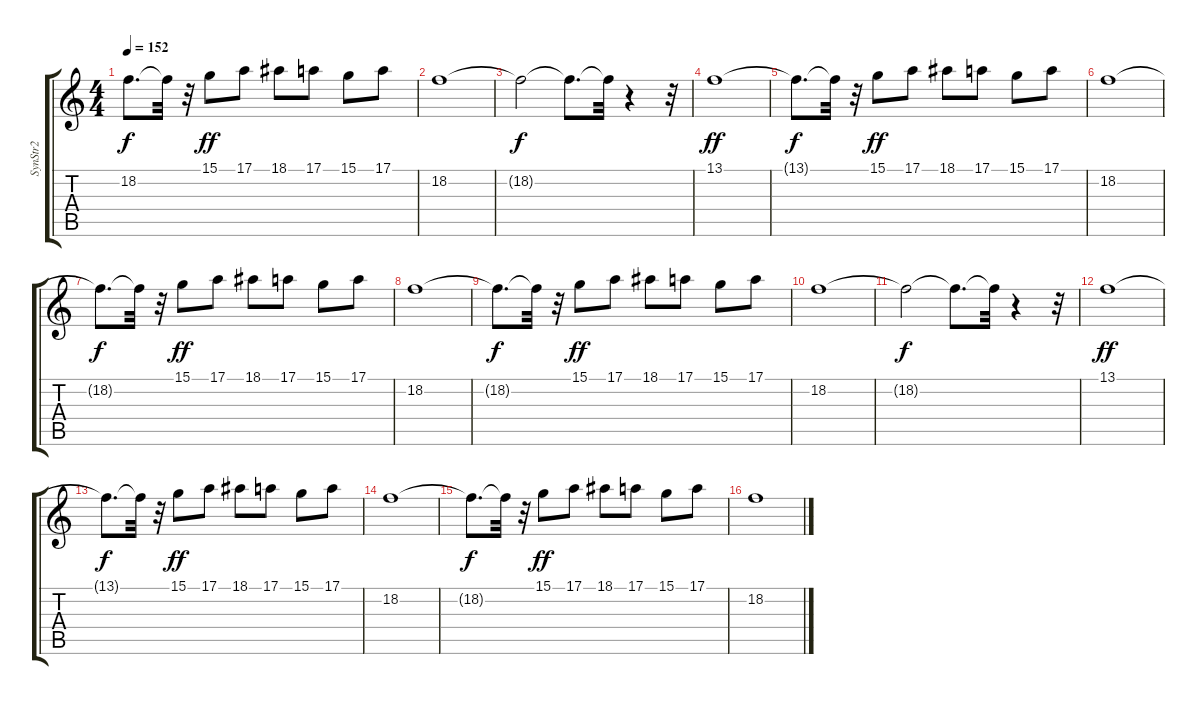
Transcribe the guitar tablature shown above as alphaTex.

\track ("SynStr2 " "SynStr2 ") {instrument synthstrings2}
\staff {score tabs}
\tuning (E4 B3 G3 D3 A2 E2) {hide}
\ts (4 4)
\tempo 152
\clef g2
\ks c
18.2{t}.8{d dy f} 18.2{t}.32 r.32 15.1.8{dy ff} 17.1.8 18.1.8 17.1.8 15.1.8 17.1.8 |
18.2.1 |
18.2{t}.2{dy f} 18.2{t}.8{d} 18.2{t}.32 r.4 r.32 |
13.1.1{dy ff} |
13.1{t}.8{d dy f} 13.1{t}.32 r.32 15.1.8{dy ff} 17.1.8 18.1.8 17.1.8 15.1.8 17.1.8 |
18.2.1 |
18.2{t}.8{d dy f} 18.2{t}.32 r.32 15.1.8{dy ff} 17.1.8 18.1.8 17.1.8 15.1.8 17.1.8 |
18.2.1 |
18.2{t}.8{d dy f} 18.2{t}.32 r.32 15.1.8{dy ff} 17.1.8 18.1.8 17.1.8 15.1.8 17.1.8 |
18.2.1 |
18.2{t}.2{dy f} 18.2{t}.8{d} 18.2{t}.32 r.4 r.32 |
13.1.1{dy ff} |
13.1{t}.8{d dy f} 13.1{t}.32 r.32 15.1.8{dy ff} 17.1.8 18.1.8 17.1.8 15.1.8 17.1.8 |
18.2.1 |
18.2{t}.8{d dy f} 18.2{t}.32 r.32 15.1.8{dy ff} 17.1.8 18.1.8 17.1.8 15.1.8 17.1.8 |
18.2.1
